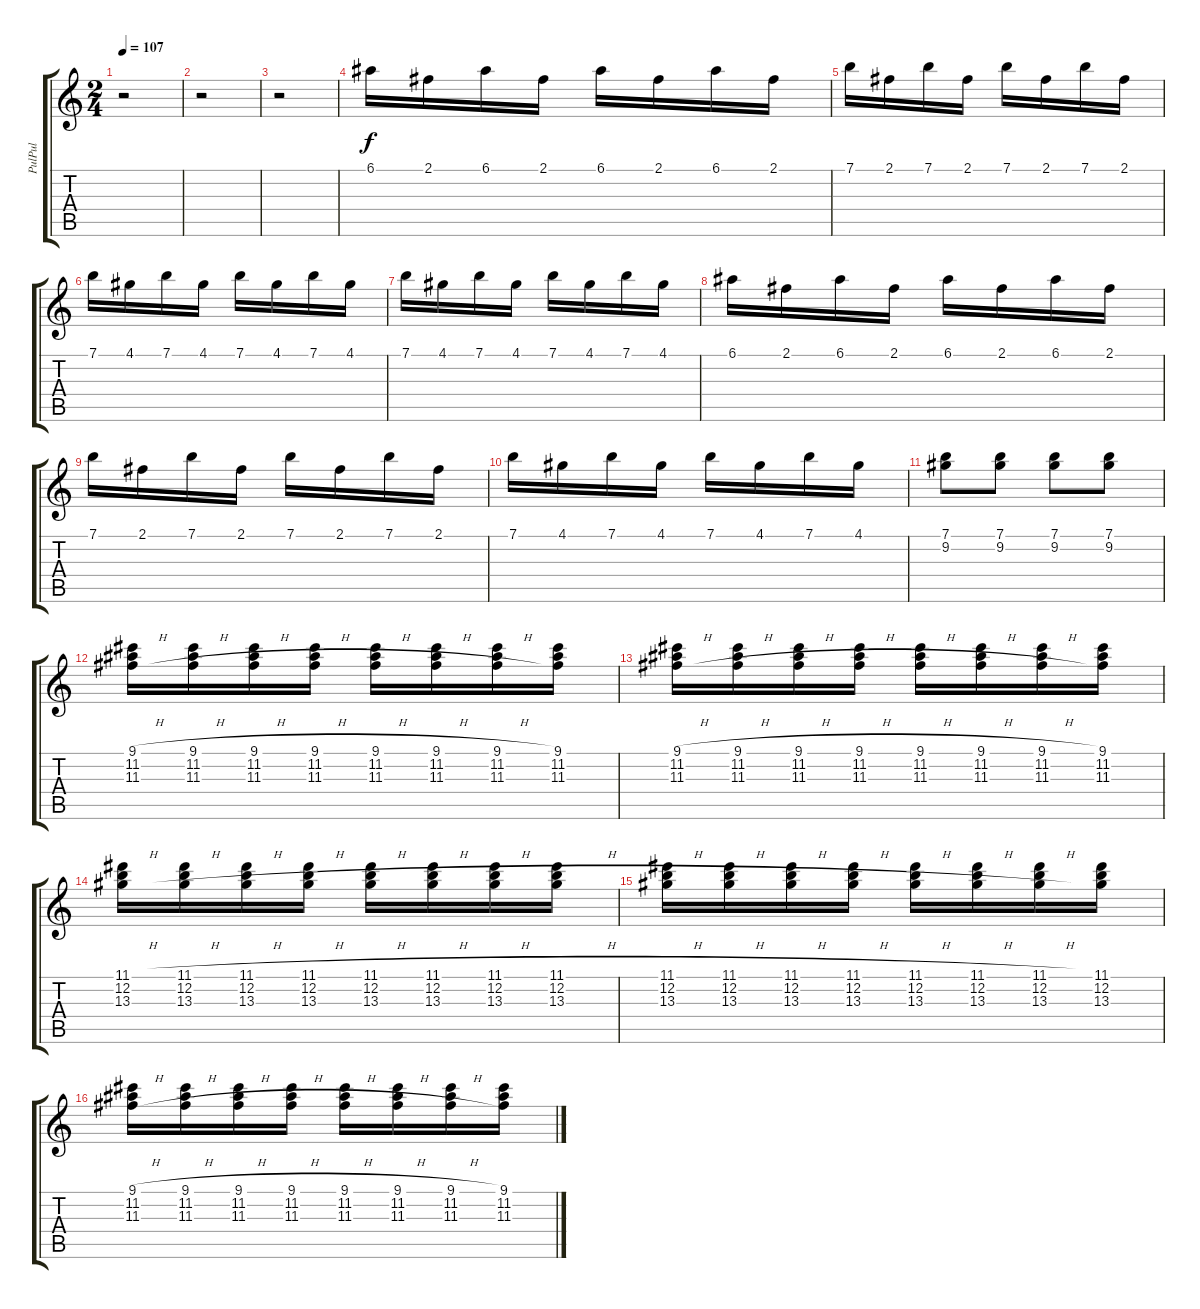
\track ("PulPul" "PulPul") {instrument electricguitarclean}
\staff {score tabs}
\tuning (E4 B3 G3 D3 A2 E2) {hide}
\ts (2 4)
\tempo 107
\clef g2
\ks c
r.2{dy f} |
r.2 |
r.2 |
6.1.16 2.1.16 6.1.16 2.1.16 6.1.16 2.1.16 6.1.16 2.1.16 |
7.1.16 2.1.16 7.1.16 2.1.16 7.1.16 2.1.16 7.1.16 2.1.16 |
7.1.16 4.1.16 7.1.16 4.1.16 7.1.16 4.1.16 7.1.16 4.1.16 |
7.1.16 4.1.16 7.1.16 4.1.16 7.1.16 4.1.16 7.1.16 4.1.16 |
6.1.16 2.1.16 6.1.16 2.1.16 6.1.16 2.1.16 6.1.16 2.1.16 |
7.1.16 2.1.16 7.1.16 2.1.16 7.1.16 2.1.16 7.1.16 2.1.16 |
7.1.16 4.1.16 7.1.16 4.1.16 7.1.16 4.1.16 7.1.16 4.1.16 |
(7.1 9.2).8 (7.1 9.2).8 (7.1 9.2).8 (7.1 9.2).8 |
(9.1{h} 11.2{h} 11.3{h}).16 (9.1{h} 11.2{h} 11.3{h}).16 (9.1{h} 11.2{h} 11.3{h}).16 (9.1{h} 11.2{h} 11.3{h}).16 (9.1{h} 11.2{h} 11.3{h}).16 (9.1{h} 11.2{h} 11.3{h}).16 (9.1{h} 11.2{h} 11.3{h}).16 (9.1 11.2 11.3).16 |
(9.1{h} 11.2{h} 11.3{h}).16 (9.1{h} 11.2{h} 11.3{h}).16 (9.1{h} 11.2{h} 11.3{h}).16 (9.1{h} 11.2{h} 11.3{h}).16 (9.1{h} 11.2{h} 11.3{h}).16 (9.1{h} 11.2{h} 11.3{h}).16 (9.1{h} 11.2{h} 11.3{h}).16 (9.1 11.2 11.3).16 |
(11.1{h} 12.2{h} 13.3{h}).16 (11.1{h} 12.2{h} 13.3{h}).16 (11.1{h} 12.2{h} 13.3{h}).16 (11.1{h} 12.2{h} 13.3{h}).16 (11.1{h} 12.2{h} 13.3{h}).16 (11.1{h} 12.2{h} 13.3{h}).16 (11.1{h} 12.2{h} 13.3{h}).16 (11.1{h} 12.2{h} 13.3{h}).16 |
(11.1{h} 12.2{h} 13.3{h}).16 (11.1{h} 12.2{h} 13.3{h}).16 (11.1{h} 12.2{h} 13.3{h}).16 (11.1{h} 12.2{h} 13.3{h}).16 (11.1{h} 12.2{h} 13.3{h}).16 (11.1{h} 12.2{h} 13.3{h}).16 (11.1{h} 12.2{h} 13.3{h}).16 (11.1 12.2 13.3).16 |
(9.1{h} 11.2{h} 11.3{h}).16 (9.1{h} 11.2{h} 11.3{h}).16 (9.1{h} 11.2{h} 11.3{h}).16 (9.1{h} 11.2{h} 11.3{h}).16 (9.1{h} 11.2{h} 11.3{h}).16 (9.1{h} 11.2{h} 11.3{h}).16 (9.1{h} 11.2{h} 11.3{h}).16 (9.1{h} 11.2{h} 11.3{h}).16
